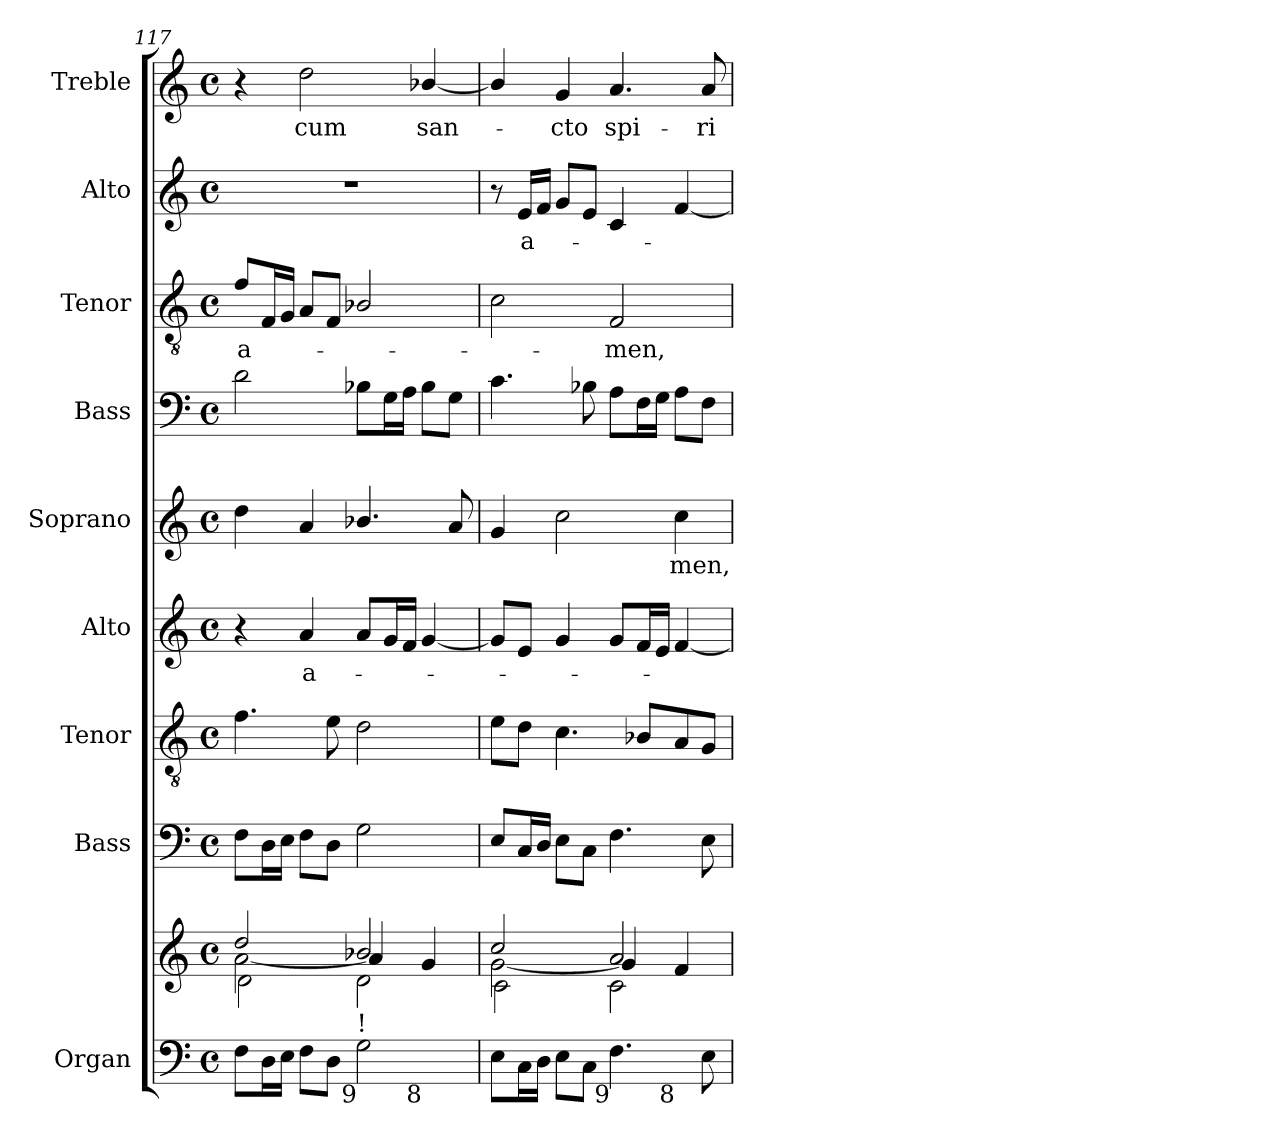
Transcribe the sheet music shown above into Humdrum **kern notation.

**kern	**kern	**kern	**kern	**kern	**text	**kern	**text	**kern	**kern	**text	**kern	**text	**kern	**text
*part9	*part9	*part8	*part7	*part6	*part6	*part5	*part5	*part4	*part3	*part3	*part2	*part2	*part1	*part1
*staff10	*staff9	*staff8	*staff7	*staff6	*staff6	*staff5	*staff5	*staff4	*staff3	*staff3	*staff2	*staff2	*staff1	*staff1
*I"Organ	*	*I"Bass	*I"Tenor	*I"Alto	*	*I"Soprano	*	*I"Bass	*I"Tenor	*	*I"Alto	*	*I"Treble	*
*I'Org.	*	*I'B.	*I'T.	*I'A.	*	*I'S.	*	*I'B.	*I'T.	*	*I'A.	*	*I'Tr.	*
!!LO:PB:g=z
*clefF4	*clefG2	*clefF4	*clefGv2	*clefG2	*	*clefG2	*	*clefF4	*clefGv2	*	*clefG2	*	*clefG2	*
*	*	*	*ITrd7c12	*	*	*	*	*	*ITrd7c12	*	*	*	*	*
*k[]	*k[]	*k[]	*k[]	*k[]	*	*k[]	*	*k[]	*k[]	*	*k[]	*	*k[]	*
*C:	*C:	*C:	*C:	*C:	*	*C:	*	*C:	*C:	*	*C:	*	*C:	*
*M4/4	*M4/4	*M4/4	*M4/4	*M4/4	*	*M4/4	*	*M4/4	*M4/4	*	*M4/4	*	*M4/4	*
*met(c)	*met(c)	*met(c)	*met(c)	*met(c)	*	*met(c)	*	*met(c)	*met(c)	*	*met(c)	*	*met(c)	*
=117	=117	=117	=117	=117	=117	=117	=117	=117	=117	=117	=117	=117	=117	=117
*	*^	*	*	*	*	*	*	*	*	*	*	*	*	*
*	*	*^	*	*	*	*	*	*	*	*	*	*	*	*	*
!	!	!	!	!	!	!	!	!	!	!	!	!LO:LY:b:color=#000000	!	!	!	!
*^	*	*	*	*	*	*	*	*	*	*	*	*	*	*	*	*
8Fi\L	2.ryy	2ddi/	[2ai\	2di\	8Fi\L	4.Fi\	4r	.	4ddi\	.	2di\	8Fi/L	a-	1r	.	4r	.
16Di\L	.	.	.	.	16Di\L	.	.	.	.	.	.	16FFi/L	.	.	.	.	.
16Ei\JJ	.	.	.	.	16Ei\JJ	.	.	.	.	.	.	16GGi/JJ	.	.	.	.	.
!	!	!	!	!	!	!	!	!LO:LY:b:color=#000000	!	!	!	!	!	!	!	!	!
!	!	!	!	!	!	!	!	!	!	!	!	!	!	!	!	!	!LO:LY:b:color=#000000
8Fi\L	.	.	.	.	8Fi\L	.	4ai/	a-	4ai/	.	.	8AAi/L	.	.	.	2ddi\	cum
8Di\J	.	.	.	.	8Di\J	8Ei\	.	.	.	.	.	8FFi/J	.	.	.	.	.
!LO:TX:b:rj:t=9	!	!	!	!	!	!	!	!	!	!	!	!	!	!	!	!	!
!LO:TX:t=!	!	!	!	!	!	!	!	!	!	!	!	!	!	!	!	!	!
2Gi\	.	2b-Xi/	4ai/]	2di\	2Gi\	2Di\	8ai/L	.	4.b-Xi/	.	8B-Xi\L	2BB-Xi/	.	.	.	.	.
.	.	.	.	.	.	.	16gi/L	.	.	.	16Gi\L	.	.	.	.	.	.
.	.	.	.	.	.	.	16fi/JJ	.	.	.	16Ai\JJ	.	.	.	.	.	.
!	!LO:TX:b:rj:t=8	!	!	!	!	!	!	!	!	!	!	!	!	!	!	!	!
!	!	!	!	!	!	!	!	!	!	!	!	!	!	!	!	!	!LO:LY:b:color=#000000
.	4ryy	.	4gi/	.	.	.	[4gi/	.	.	.	8B-i\L	.	.	.	.	[4b-Xi/	san-
.	.	.	.	.	.	.	.	.	8ai/	.	8Gi\J	.	.	.	.	.	.
=118	=118	=118	=118	=118	=118	=118	=118	=118	=118	=118	=118	=118	=118	=118	=118	=118	=118
8Ei\L	2.ryy	2cci/	[2gi\	2ci\	8Ei/L	8Ei\L	8gi/L]	.	4gi/	.	4.ci\	2Ci\	.	8r	.	4b-i/]	.
!	!	!	!	!	!	!	!	!	!	!	!	!	!	!	!LO:LY:b:color=#000000	!	!
16Ci\L	.	.	.	.	16Ci/L	8Di\J	8ei/J	.	.	.	.	.	.	16ei/LL	a-	.	.
16Di\JJ	.	.	.	.	16Di/JJ	.	.	.	.	.	.	.	.	16fi/JJ	.	.	.
!	!	!	!	!	!	!	!	!	!	!	!	!	!	!	!	!	!LO:LY:b:color=#000000
8Ei\L	.	.	.	.	8Ei\L	4.Ci\	4gi/	.	2cci\	.	.	.	.	8gi/L	.	4gi/	-cto
8Ci\J	.	.	.	.	8Ci\J	.	.	.	.	.	8B-Xi\	.	.	8ei/J	.	.	.
!	!	!	!	!	!	!	!	!	!	!	!	!	!LO:LY:b:color=#000000	!	!	!	!
!LO:TX:b:rj:t=9	!	!	!	!	!	!	!	!	!	!	!	!	!	!	!	!	!
!	!	!	!	!	!	!	!	!	!	!	!	!	!	!	!	!	!LO:LY:b:color=#000000
4.Fi\	.	2ai/	4gi/]	2ci\	4.Fi\	.	8gi/L	.	.	.	8Ai\L	2FFi/	-men,	4ci/	.	4.ai/	spi-
.	.	.	.	.	.	8BB-Xi/L	16fi/L	.	.	.	16Fi\L	.	.	.	.	.	.
.	.	.	.	.	.	.	16ei/JJ	.	.	.	16Gi\JJ	.	.	.	.	.	.
!	!LO:TX:b:rj:t=8	!	!	!	!	!	!	!	!	!	!	!	!	!	!	!	!
!	!	!	!	!	!	!	!	!	!	!LO:LY:b:color=#000000	!	!	!	!	!	!	!
.	4ryy	.	4fi/	.	.	8AAi/	[4fi/	.	4cci\	-men,	8Ai\L	.	.	[4fi/	.	.	.
!	!	!	!	!	!	!	!	!	!	!	!	!	!	!	!	!	!LO:LY:b:color=#000000
8Ei\	.	.	.	.	8Ei\	8GGi/J	.	.	.	.	8Fi\J	.	.	.	.	8ai/	-ri-
*v	*v	*	*	*	*	*	*	*	*	*	*	*	*	*	*	*	*
*	*v	*v	*v	*	*	*	*	*	*	*	*	*	*	*	*	*
=	=	=	=	=	=	=	=	=	=	=	=	=	=	=
*-	*-	*-	*-	*-	*-	*-	*-	*-	*-	*-	*-	*-	*-	*-
